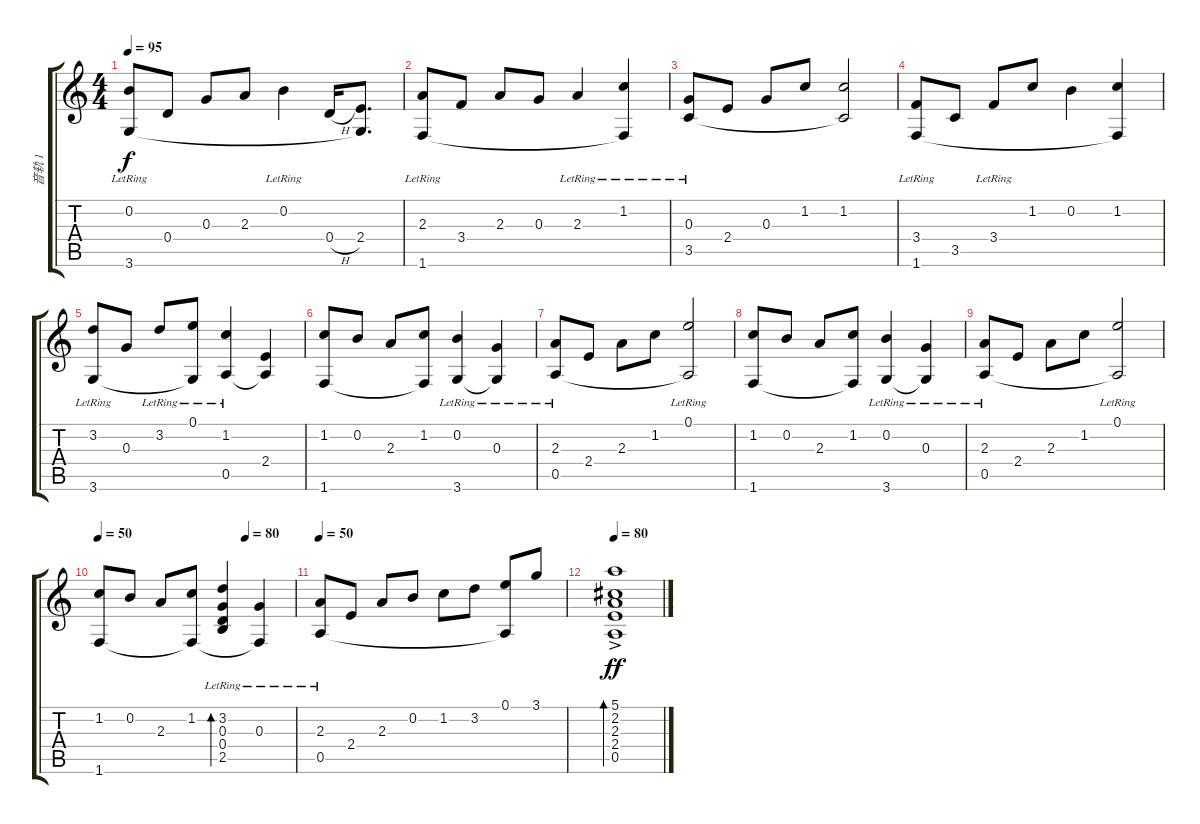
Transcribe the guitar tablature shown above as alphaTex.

\track ("音轨 1" "音轨 1") {instrument acousticguitarsteel}
\staff {score tabs}
\tuning (E4 B3 G3 D3 A2 E2) {hide}
\ts (4 4)
\tempo 95
\clef g2
\ks c
(0.2{lr} 3.6).8{dy f} 0.4.8 0.3.8 2.3.8 0.2{lr}.4 0.4{h}.16 (2.4 3.6{t}).8{d} |
(2.3{lr} 1.6).8 3.4.8 2.3.8 0.3.8 2.3{lr}.4 (1.2{lr} 1.6{t}).4 |
(0.3{lr} 3.5).8 2.4.8 0.3.8 1.2.8 (1.2 3.5{t}).2 |
(3.4{lr} 1.6).8 3.5.8 3.4{lr}.8{txt ""} 1.2.8 0.2.4 (1.2 1.6{t}).4 |
(3.2{lr} 3.6).8 0.3.8 3.2{lr}.8 (0.1{lr} 3.6{t}).8 (1.2{lr} 0.5).4 (2.4 0.5{t}).4 |
(1.2 1.6).8 0.2.8 2.3.8 (1.2 1.6{t}).8 (0.2{lr} 3.6).4 (0.3{lr} 3.6{t}).4 |
(2.3{lr} 0.5).8 2.4.8 2.3.8 1.2.8 (0.1{lr} 0.5{t}).2 |
(1.2 1.6).8 0.2.8 2.3.8 (1.2 1.6{t}).8 (0.2{lr} 3.6).4 (0.3{lr} 3.6{t}).4 |
(2.3{lr} 0.5).8 2.4.8 2.3.8 1.2.8 (0.1{lr} 0.5{t}).2 |
\tempo 50
\tempo (80 0.75)
(1.2 1.6).8 0.2.8 2.3.8 (1.2 1.6{t}).8 (3.2{lr} 0.3 0.4{lr} 2.5{lr}).4{bd 240} (0.3{lr} 1.6{t}).4 |
\tempo 50
(2.3{lr} 0.5).8 2.4.8 2.3.8 0.2.8 1.2.8 3.2.8 (0.1 0.5{t}).8 3.1.8 |
\tempo 80
(5.1 2.2 2.3 2.4 0.5{ac}).1{bd 480 dy ff}
